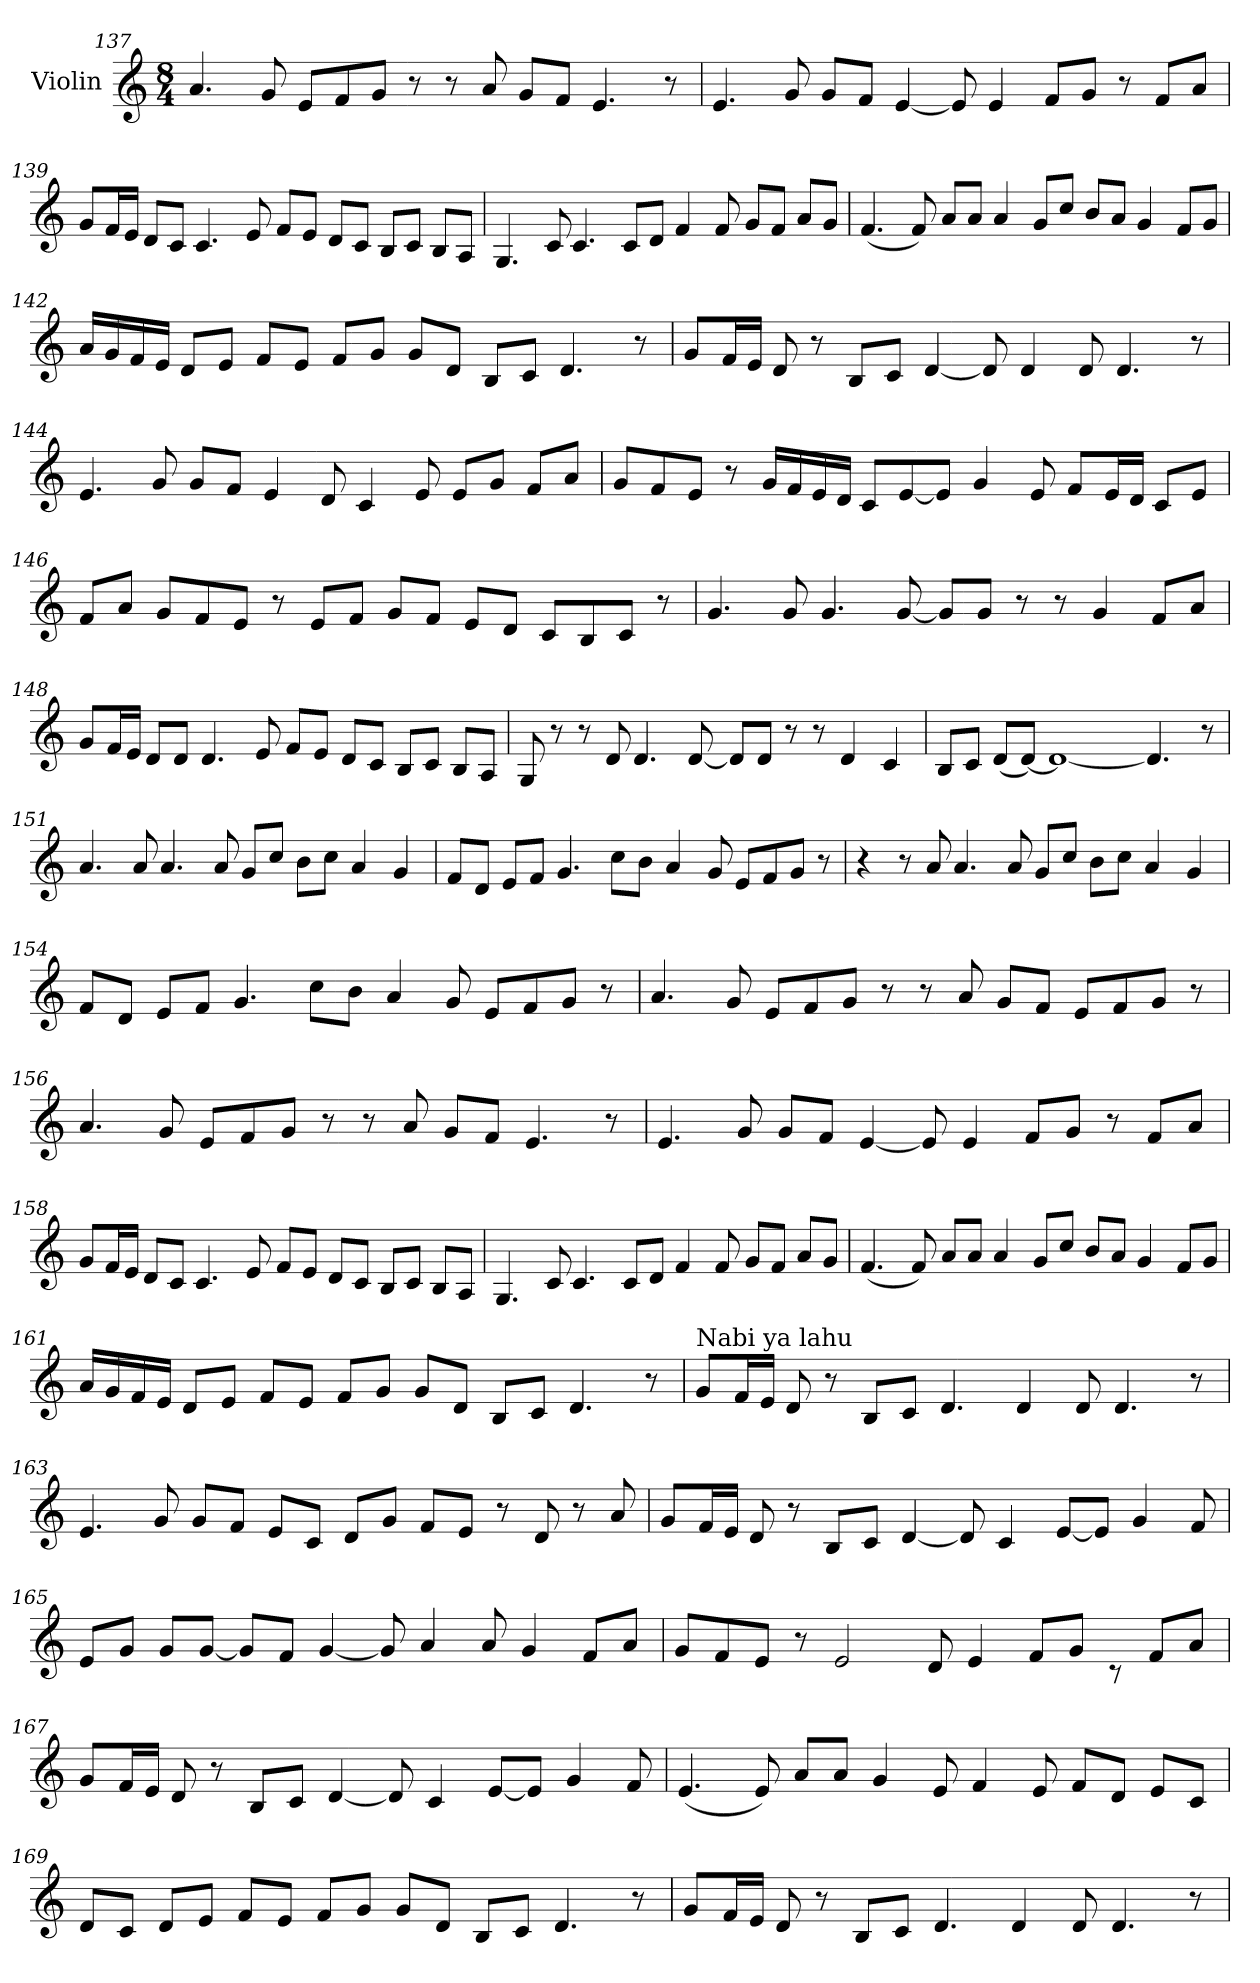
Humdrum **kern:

**kern
*part1
*staff1
*I"Violin
*clefG2
*k[]
*C:
*M8/4
=137
4.a/
8g/
8e/L
8f/
8g/J
8r
8r
8a/
8g/L
8f/J
4.e/
8r
!!LO:LB:g=z
=138
4.e/
8g/
8g/L
8f/J
[4e/
8e/]
4e/
8f/L
8g/J
8r
8f/L
8a/J
=139
8g/L
16f/L
16e/JJ
8d/L
8c/J
4.c/
8e/
8f/L
8e/J
8d/L
8c/J
8B/L
8c/J
8B/L
8A/J
!!LO:LB:g=z
=140
4.G/
8c/
4.c/
8c/L
8d/J
4f/
8f/
8g/L
8f/J
8a/L
8g/J
=141
(4.f/
8f/)
8a/L
8a/J
4a/
8g/L
8cc/J
8b/L
8a/J
4g/
8f/L
8g/J
!!LO:PB:g=z
=142
16a/LL
16g/
16f/
16e/JJ
8d/L
8e/J
8f/L
8e/J
8f/L
8g/J
8g/L
8d/J
8B/L
8c/J
4.d/
8r
=143
8g/L
16f/L
16e/JJ
8d/
8r
8B/L
8c/J
[4d/
8d/]
4d/
8d/
4.d/
8r
!!LO:LB:g=z
=144
4.e/
8g/
8g/L
8f/J
4e/
8d/
4c/
8e/
8e/L
8g/J
8f/L
8a/J
=145
8g/L
8f/
8e/J
8r
16g/LL
16f/
16e/
16d/JJ
8c/L
[8e/
8e/J]
4g/
8e/
8f/L
16e/L
16d/JJ
8c/L
8e/J
!!LO:LB:g=z
=146
8f/L
8a/J
8g/L
8f/
8e/J
8r
8e/L
8f/J
8g/L
8f/J
8e/L
8d/J
8c/L
8B/
8c/J
8r
=147
4.g/
8g/
4.g/
[8g/
8g/L]
8g/J
8r
8r
4g/
8f/L
8a/J
!!LO:LB:g=z
=148
8g/L
16f/L
16e/JJ
8d/L
8d/J
4.d/
8e/
8f/L
8e/J
8d/L
8c/J
8B/L
8c/J
8B/L
8A/J
=149
8G/
8r
8r
8d/
4.d/
[8d/
8d/L]
8d/J
8r
8r
4d/
4c/
!!LO:LB:g=z
=150
8B/L
8c/J
(8d/L
[8d/J)
1d_
4.d/]
8r
=151
4.a/
8a/
4.a/
8a/
8g/L
8cc/J
8b\L
8cc\J
4a/
4g/
=152
8f/L
8d/J
8e/L
8f/J
4.g/
8cc\L
8b\J
4a/
8g/
8e/L
8f/
8g/J
8r
!!LO:LB:g=z
=153
4r
8r
8a/
4.a/
8a/
8g/L
8cc/J
8b\L
8cc\J
4a/
4g/
=154
8f/L
8d/J
8e/L
8f/J
4.g/
8cc\L
8b\J
4a/
8g/
8e/L
8f/
8g/J
8r
!!LO:LB:g=z
=155
4.a/
8g/
8e/L
8f/
8g/J
8r
8r
8a/
8g/L
8f/J
8e/L
8f/
8g/J
8r
=156
4.a/
8g/
8e/L
8f/
8g/J
8r
8r
8a/
8g/L
8f/J
4.e/
8r
!!LO:LB:g=z
=157
4.e/
8g/
8g/L
8f/J
[4e/
8e/]
4e/
8f/L
8g/J
8r
8f/L
8a/J
=158
8g/L
16f/L
16e/JJ
8d/L
8c/J
4.c/
8e/
8f/L
8e/J
8d/L
8c/J
8B/L
8c/J
8B/L
8A/J
!!LO:PB:g=z
=159
4.G/
8c/
4.c/
8c/L
8d/J
4f/
8f/
8g/L
8f/J
8a/L
8g/J
=160
(4.f/
8f/)
8a/L
8a/J
4a/
8g/L
8cc/J
8b/L
8a/J
4g/
8f/L
8g/J
!!LO:LB:g=z
=161
16a/LL
16g/
16f/
16e/JJ
8d/L
8e/J
8f/L
8e/J
8f/L
8g/J
8g/L
8d/J
8B/L
8c/J
4.d/
8r
=162
!LO:TX:a:t=Nabi ya lahu
8g/L
16f/L
16e/JJ
8d/
8r
8B/L
8c/J
4.d/
4d/
8d/
4.d/
8r
!!LO:LB:g=z
=163
4.e/
8g/
8g/L
8f/J
8e/L
8c/J
8d/L
8g/J
8f/L
8e/J
8r
8d/
8r
8a/
=164
8g/L
16f/L
16e/JJ
8d/
8r
8B/L
8c/J
[4d/
8d/]
4c/
[8e/L
8e/J]
4g/
8f/
!!LO:LB:g=z
=165
8e/L
8g/J
8g/L
[8g/J
8g/L]
8f/J
[4g/
8g/]
4a/
8a/
4g/
8f/L
8a/J
=166
8g/L
8f/
8e/J
8r
2e/
8d/
4e/
8f/L
8g/J
8rc
8f/L
8a/J
!!LO:LB:g=z
=167
8g/L
16f/L
16e/JJ
8d/
8r
8B/L
8c/J
[4d/
8d/]
4c/
[8e/L
8e/J]
4g/
8f/
=168
(4.e/
8e/)
8a/L
8a/J
4g/
8e/
4f/
8e/
8f/L
8d/J
8e/L
8c/J
!!LO:LB:g=z
=169
8d/L
8c/J
8d/L
8e/J
8f/L
8e/J
8f/L
8g/J
8g/L
8d/J
8B/L
8c/J
4.d/
8r
=170
8g/L
16f/L
16e/JJ
8d/
8r
8B/L
8c/J
4.d/
4d/
8d/
4.d/
8r
=
*-
